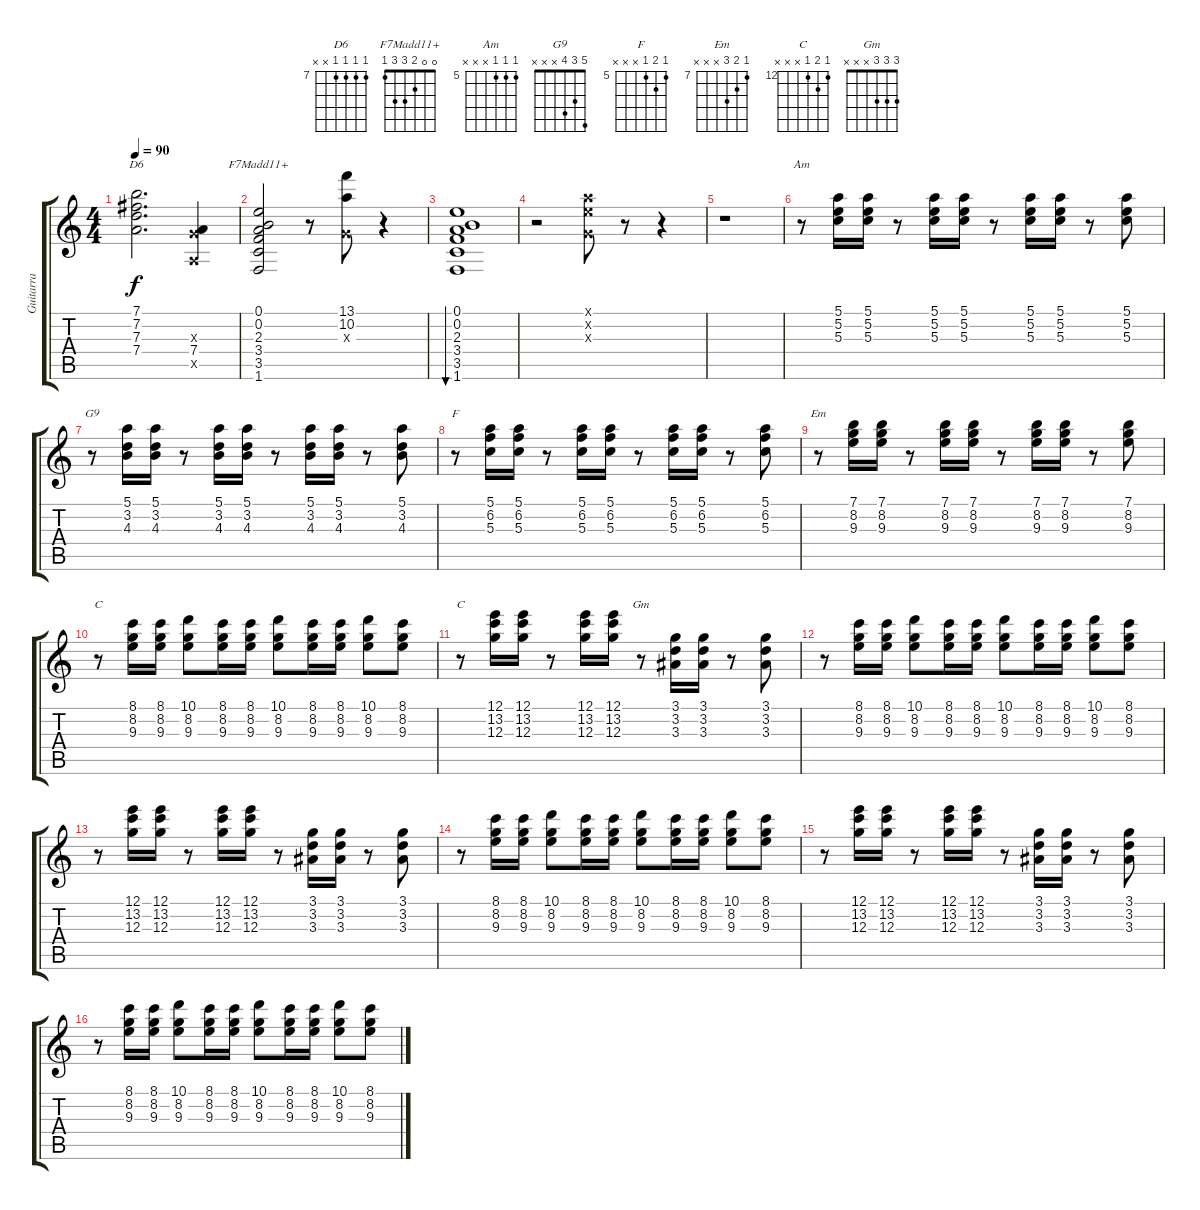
\track ("Guitarra" "Guitarra") {instrument electricguitarjazz}
\staff {score tabs}
\tuning (E4 B3 G3 D3 A2 E2) {hide}
\chord ("D6" 7 7 7 7 x x) {firstfret 7}
\chord ("F7Madd11+" 0 0 2 3 3 1)
\chord ("Am" 5 5 5 x x x) {firstfret 5}
\chord ("G9" 5 3 4 x x x)
\chord ("F" 5 6 5 x x x) {firstfret 5}
\chord ("Em" 7 8 9 x x x) {firstfret 7}
\chord ("C" 8 8 9 x x x) {firstfret 8}
\chord ("C" 12 13 12 x x x) {firstfret 12}
\chord ("Gm" 3 3 3 x x x)
\ts (4 4)
\tempo 90
\clef g2
\ks c
(7.1 7.2 7.3 7.4).2{d ch "D6" dy f} (0.3{x} 7.4 0.5{x}).4 |
(0.1 0.2 2.3 3.4 3.5 1.6).2{ch "F7Madd11+"} r.8 (13.1 10.2 0.3{x}).8 r.4 |
(0.1 0.2 2.3 3.4 3.5 1.6).1{bu 480} |
r.2 (5.1{x} 5.2{x} 0.3{x}).8 r.8 r.4 |
r.1 |
r.8{ch "Am"} (5.1 5.2 5.3).16 (5.1 5.2 5.3).16 r.8 (5.1 5.2 5.3).16 (5.1 5.2 5.3).16 r.8 (5.1 5.2 5.3).16 (5.1 5.2 5.3).16 r.8 (5.1 5.2 5.3).8 |
r.8{ch "G9"} (5.1 3.2 4.3).16 (5.1 3.2 4.3).16 r.8 (5.1 3.2 4.3).16 (5.1 3.2 4.3).16 r.8 (5.1 3.2 4.3).16 (5.1 3.2 4.3).16 r.8 (5.1 3.2 4.3).8 |
r.8{ch "F"} (5.1 6.2 5.3).16 (5.1 6.2 5.3).16 r.8 (5.1 6.2 5.3).16 (5.1 6.2 5.3).16 r.8 (5.1 6.2 5.3).16 (5.1 6.2 5.3).16 r.8 (5.1 6.2 5.3).8 |
r.8{ch "Em"} (7.1 8.2 9.3).16 (7.1 8.2 9.3).16 r.8 (7.1 8.2 9.3).16 (7.1 8.2 9.3).16 r.8 (7.1 8.2 9.3).16 (7.1 8.2 9.3).16 r.8 (7.1 8.2 9.3).8 |
r.8{ch "C"} (8.1 8.2 9.3).16 (8.1 8.2 9.3).16 (10.1 8.2 9.3).8 (8.1 8.2 9.3).16 (8.1 8.2 9.3).16 (10.1 8.2 9.3).8 (8.1 8.2 9.3).16 (8.1 8.2 9.3).16 (10.1 8.2 9.3).8 (8.1 8.2 9.3).8 |
r.8{ch "C"} (12.1 13.2 12.3).16 (12.1 13.2 12.3).16 r.8 (12.1 13.2 12.3).16 (12.1 13.2 12.3).16 r.8{ch "Gm"} (3.1 3.2 3.3).16 (3.1 3.2 3.3).16 r.8 (3.1 3.2 3.3).8 |
r.8 (8.1 8.2 9.3).16 (8.1 8.2 9.3).16 (10.1 8.2 9.3).8 (8.1 8.2 9.3).16 (8.1 8.2 9.3).16 (10.1 8.2 9.3).8 (8.1 8.2 9.3).16 (8.1 8.2 9.3).16 (10.1 8.2 9.3).8 (8.1 8.2 9.3).8 |
r.8 (12.1 13.2 12.3).16 (12.1 13.2 12.3).16 r.8 (12.1 13.2 12.3).16 (12.1 13.2 12.3).16 r.8 (3.1 3.2 3.3).16 (3.1 3.2 3.3).16 r.8 (3.1 3.2 3.3).8 |
r.8 (8.1 8.2 9.3).16 (8.1 8.2 9.3).16 (10.1 8.2 9.3).8 (8.1 8.2 9.3).16 (8.1 8.2 9.3).16 (10.1 8.2 9.3).8 (8.1 8.2 9.3).16 (8.1 8.2 9.3).16 (10.1 8.2 9.3).8 (8.1 8.2 9.3).8 |
r.8 (12.1 13.2 12.3).16 (12.1 13.2 12.3).16 r.8 (12.1 13.2 12.3).16 (12.1 13.2 12.3).16 r.8 (3.1 3.2 3.3).16 (3.1 3.2 3.3).16 r.8 (3.1 3.2 3.3).8 |
r.8 (8.1 8.2 9.3).16 (8.1 8.2 9.3).16 (10.1 8.2 9.3).8 (8.1 8.2 9.3).16 (8.1 8.2 9.3).16 (10.1 8.2 9.3).8 (8.1 8.2 9.3).16 (8.1 8.2 9.3).16 (10.1 8.2 9.3).8 (8.1 8.2 9.3).8
